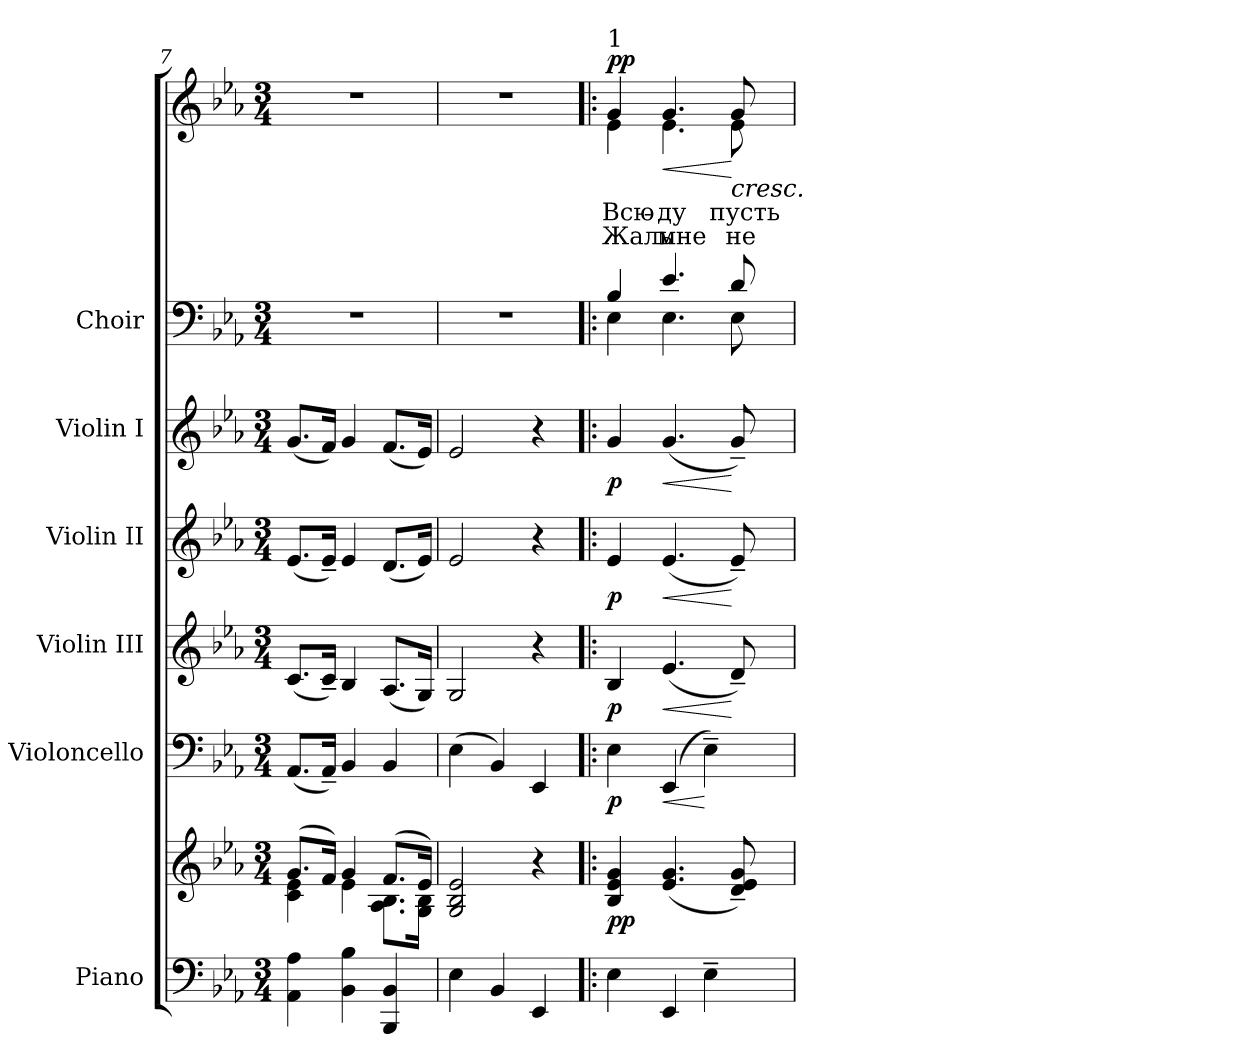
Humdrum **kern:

**kern	**kern	**dynam	**kern	**dynam	**kern	**dynam	**kern	**dynam	**kern	**dynam	**kern	**kern	**text	**text	**dynam
*part6	*part6	*part6	*part5	*part5	*part4	*part4	*part3	*part3	*part2	*part2	*part1	*part1	*part1	*part1	*part1
*staff8	*staff7	*staff7/8	*staff6	*staff6	*staff5	*staff5	*staff4	*staff4	*staff3	*staff3	*staff2	*staff1	*staff1	*staff1	*staff1/2
*I"Piano	*	*	*I"Violoncello	*	*I"Violin III	*	*I"Violin II	*	*I"Violin I	*	*I"Choir	*	*	*	*
*I'Pno.	*	*	*I'Vc.	*	*I'Vln. II	*	*I'Vln. II	*	*I'Vln. I	*	*I'Choir	*	*	*	*
*clefF4	*clefG2	*	*clefF4	*	*clefG2	*	*clefG2	*	*clefG2	*	*clefF4	*clefG2	*	*	*
*k[b-e-a-]	*k[b-e-a-]	*	*k[b-e-a-]	*	*k[b-e-a-]	*	*k[b-e-a-]	*	*k[b-e-a-]	*	*k[b-e-a-]	*k[b-e-a-]	*	*	*
*E-:	*E-:	*	*E-:	*	*E-:	*	*E-:	*	*E-:	*	*E-:	*E-:	*	*	*
*M3/4	*M3/4	*	*M3/4	*	*M3/4	*	*M3/4	*	*M3/4	*	*M3/4	*M3/4	*	*	*
=7	=7	=7	=7	=7	=7	=7	=7	=7	=7	=7	=7	=7	=7	=7	=7
*	*^	*	*	*	*	*	*	*	*	*	*	*	*	*	*
!	!	!	!	!	!	!	!	!	!	!	!	!LO:N:vis=1	!LO:N:vis=1	!	!	!
4AA-i\ 4A-i	(8.gi/L	4ci\ 4e-i	.	(8.AA-i/L	.	(8.ci/L	.	(8.e-i/L	.	(8.gi/L	.	2.r	2.r	.	.	.
.	16fi/Jk)	.	.	16AA-~i/Jk)	.	16c~i/Jk)	.	16e-~i/Jk)	.	16fi/Jk)	.	.	.	.	.	.
4BB-i\ 4B-i	4gi/	4e-i\	.	4BB-i/	.	4B-i/	.	4e-i/	.	4gi/	.	.	.	.	.	.
4BBB-i/ 4BB-i	(8.fi/L	8.A-i\ 8.B-iL	.	4BB-i/	.	(8.A-i/L	.	(8.di/L	.	(8.fi/L	.	.	.	.	.	.
.	16e-i/Jk)	16Gi\ 16B-iJk	.	.	.	16Gi/Jk)	.	16e-i/Jk)	.	16e-i/Jk)	.	.	.	.	.	.
!!LO:LB:g=z
=8	=8	=8	=8	=8	=8	=8	=8	=8	=8	=8	=8	=8	=8	=8	=8	=8
!	!	!	!	!	!	!	!	!	!	!	!	!LO:N:vis=1	!LO:N:vis=1	!	!	!
*	*v	*v	*	*	*	*	*	*	*	*	*	*	*	*	*	*
4E-i\	2Gi/ 2B-i 2e-i	.	(4E-i\	.	2Gi/	.	2e-i/	.	2e-i/	.	2.r	2.r	.	.	.
4BB-i/	.	.	4BB-i/)	.	.	.	.	.	.	.	.	.	.	.	.
4EE-i/	4r	.	4EE-i/	.	4r	.	4r	.	4r	.	.	.	.	.	.
=9!|:	=9!|:	=9!|:	=9!|:	=9!|:	=9!|:	=9!|:	=9!|:	=9!|:	=9!|:	=9!|:	=9!|:	=9!|:	=9!|:	=9!|:	=9!|:
*	*	*	*	*	*	*	*	*	*	*	*^	*^	*	*	*
!	!	!	!	!	!	!	!	!	!	!	!	!	!LO:TX:a:t=1	!	!	!	!
!	!	!	!	!	!	!	!	!	!	!	!	!	!	!	!LO:LY:b:color=#000000	!LO:LY:b:color=#000000	!
4E-i\	4B-i/ 4e-i 4gi	p p	4E-i\	p	4B-i/	p	4e-i/	p	4gi/	p	4B-i/	4E-i\	4gi/	4e-i\	Всю-	Жаль	p p
!	!	!	!	!LO:HP:b	!	!LO:HP:b	!	!LO:HP:b	!	!LO:HP:b	!	!	!	!	!	!	!
!	!	!	!	!	!	!	!	!	!	!	!	!	!	!	!LO:LY:b:color=#000000	!LO:LY:b:color=#000000	!LO:HP:n=1:b
4EE-i/	(4.e-i/ 4.gi	.	(4EE-i/	<	(4.e-i/	<	(4.e-i/	<	(4.gi/	<	4.e-i/	4.E-i\	4.gi/	4.e-i\	-ду	мне	[ <
4E-~i\	.	.	4E-~i\)	[	.	.	.	.	.	.	.	.	.	.	.	.	.
!	!	!	!	!	!	!	!	!	!	!	!	!	!	!	!LO:LY:b:color=#000000	!LO:LY:b:color=#000000	!LO:HP:n=1:b
.	8di/~ 8e-i~ 8gi~)	.	.	.	8d~i/)	[	8e-~i/)	[	8g~i/)	[	8di/	8E-i\	8gi/	8e-i\	пусть	не-	[ <
*	*	*	*	*	*	*	*	*	*	*	*v	*v	*	*	*	*	*
*	*	*	*	*	*	*	*	*	*	*	*	*v	*v	*	*	*
=	=	=	=	=	=	=	=	=	=	=	=	=	=	=	=
*-	*-	*-	*-	*-	*-	*-	*-	*-	*-	*-	*-	*-	*-	*-	*-
